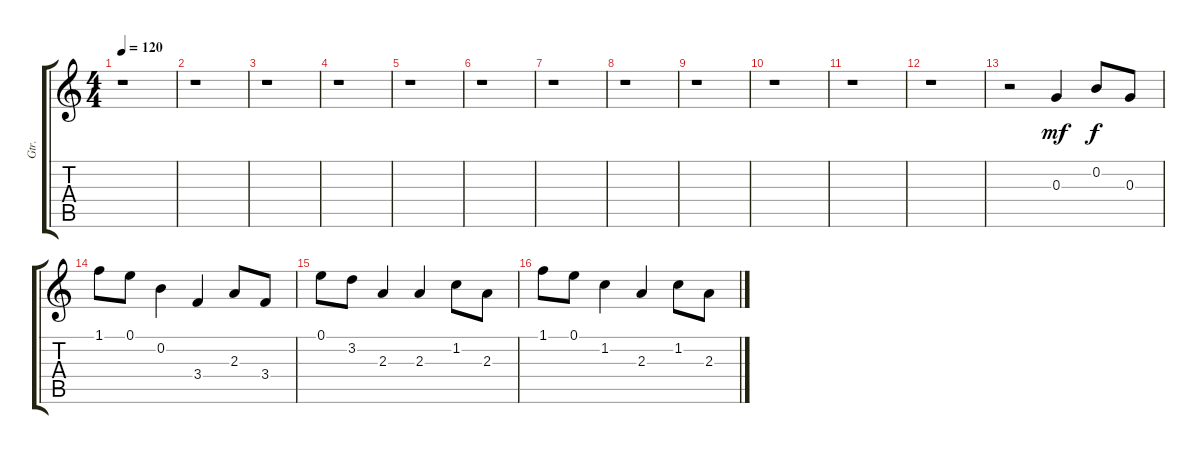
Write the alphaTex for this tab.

\track ("Gtr." "Gtr.") {instrument acousticguitarsteel}
\staff {score tabs}
\tuning (E4 B3 G3 D3 A2 E2) {hide}
\ts (4 4)
\tempo 120
\clef g2
\ks c
r.1{dy ff} |
r.1 |
r.1 |
r.1 |
r.1 |
r.1 |
r.1 |
r.1 |
r.1 |
r.1 |
r.1 |
r.1 |
r.2 0.3.4{dy mf} 0.2.8{dy f} 0.3.8 |
1.1.8 0.1.8 0.2.4 3.4.4 2.3.8 3.4.8 |
0.1.8 3.2.8 2.3.4 2.3.4 1.2.8 2.3.8 |
1.1.8 0.1.8 1.2.4 2.3.4 1.2.8 2.3.8
